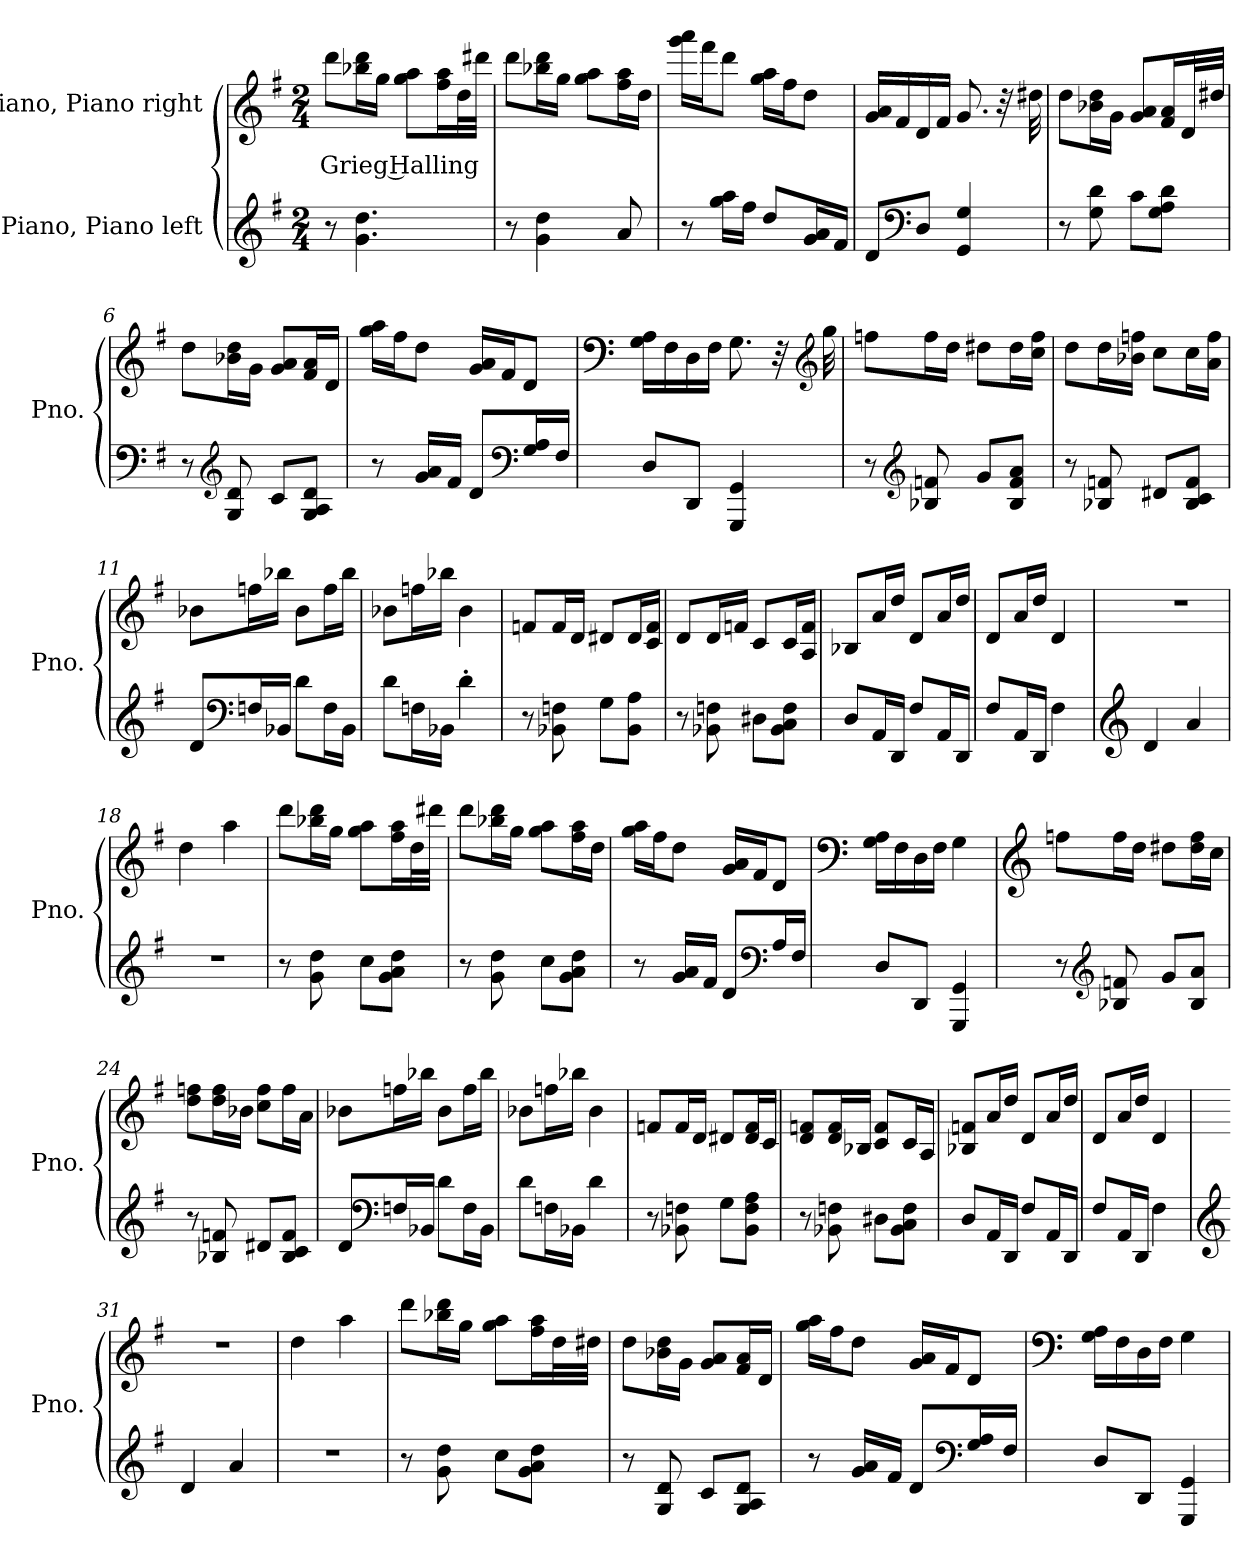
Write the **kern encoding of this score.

**kern	**kern	**text
*part2	*part1	*part1
*staff2	*staff1	*staff1
*I"Piano, Piano left	*I"Piano, Piano right	*
*I'Pno.	*I'Pno.	*
*clefG2	*clefG2	*
*k[f#]	*k[f#]	*
*M2/4	*M2/4	*
*MM44	*MM44	*
=1	=1	=1
!	!	!LO:LY:b
8r	8ddd\L	Grieg Halling
4.g\ 4.dd\	16bb-X\ 16ddd\L	.
.	16gg\JJ	.
.	8gg\ 8aa\L	.
.	16ff#\ 16aa\L	.
.	32dd\L	.
.	32ddd#X\JJJ	.
=2	=2	=2
8r	8ddd\L	.
4g\ 4dd\	16bb-X\ 16ddd\L	.
.	16gg\JJ	.
.	8gg\ 8aa\L	.
8a/	16ff#\ 16aa\L	.
.	16dd\JJ	.
=3	=3	=3
8r	16ggg\ 16aaa\LL	.
.	16fff#\J	.
16gg\ 16aa\LL	8ddd\J	.
16ff#\JJ	.	.
8dd/L	16gg\ 16aa\LL	.
.	16ff#\J	.
16g/ 16a/L	8dd\J	.
16f#/JJ	.	.
!!LO:LB:g=z
=4	=4	=4
8d/L	16g/ 16a/LL	.
.	16f#/	.
*clefF4	*	*
8D/J	16d/	.
.	16f#/JJ	.
4GG/ 4G/	8.g/	.
.	32r	.
.	32dd#X\	.
=5	=5	=5
8r	8dd\L	.
8G\ 8d\	16b-X\ 16dd\L	.
.	16g\JJ	.
8c\L	8g/ 8a/L	.
8G\ 8A\ 8d\J	16f#/ 16a/L	.
.	32d/L	.
.	32dd#X/JJJ	.
=6	=6	=6
8r	8dd\L	.
*clefG2	*	*
8G/ 8d/	16b-X\ 16dd\L	.
.	16g\JJ	.
8c/L	8g/ 8a/L	.
8G/ 8A/ 8d/J	16f#/ 16a/L	.
.	16d/JJ	.
=7	=7	=7
8r	16gg\ 16aa\LL	.
.	16ff#\J	.
16g/ 16a/LL	8dd\J	.
16f#/JJ	.	.
8d/L	16g/ 16a/LL	.
.	16f#/J	.
*clefF4	*	*
16G/ 16A/L	8d/J	.
16F#/JJ	.	.
!!LO:LB:g=z
=8	=8	=8
*	*clefF4	*
8D/L	16G\ 16A\LL	.
.	16F#\	.
8DD/J	16D\	.
.	16F#\JJ	.
4GGG/ 4GG/	8.G\	.
.	32r	.
*	*clefG2	*
.	32gg\	.
=9	=9	=9
8r	8ffn\L	.
*clefG2	*	*
8B-X/ 8fn/	16ff\L	.
.	16dd\JJ	.
8g/L	8dd#X\L	.
8B-/ 8f/ 8a/J	16dd#\L	.
.	16cc\ 16ff\JJ	.
=10	=10	=10
8r	8dd\L	.
8B-X/ 8fn/	16dd\L	.
.	16b-X\ 16ffn\JJ	.
8d#X/L	8cc\L	.
8B-/ 8c/ 8f/J	16cc\L	.
.	16a\ 16ff\JJ	.
=11	=11	=11
8d/L	8b-X\L	.
*clefF4	*	*
16Fn/L	16ffn\L	.
16BB-X/JJ	16bb-X\JJ	.
8d\L	8b-\L	.
16F\L	16ff\L	.
16BB-\JJ	16bb-\JJ	.
!!LO:LB:g=z
=12	=12	=12
8d\L	8b-X\L	.
16Fn\L	16ffn\L	.
16BB-X\JJ	16bb-X\JJ	.
4d'\	4b-\	.
=13	=13	=13
8r	8fn/L	.
8BB-X\ 8Fn\	16f/L	.
.	16d/JJ	.
8G\L	8d#X/L	.
8BB-\ 8A\J	16d#/L	.
.	16c/ 16f/JJ	.
=14	=14	=14
8r	8d/L	.
8BB-X\ 8Fn\	16d/L	.
.	16fn/JJ	.
8D#X\L	8c/L	.
8BB-\ 8C\ 8F\J	16c/L	.
.	16A/ 16f/JJ	.
=15	=15	=15
8D/L	8B-X/L	.
16AA/L	16a/L	.
16DD/JJ	16dd/JJ	.
8F#/L	8d/L	.
16AA/L	16a/L	.
16DD/JJ	16dd/JJ	.
=16	=16	=16
8F#/L	8d/L	.
16AA/L	16a/L	.
16DD/JJ	16dd/JJ	.
4F#\	4d/	.
=17	=17	=17
*clefG2	*	*
4d/	2r	.
4a/	.	.
!!LO:LB:g=z
=18	=18	=18
2r	4dd\	.
.	4aa\	.
=19	=19	=19
8r	8ddd\L	.
8g\ 8dd\	16bb-X\ 16ddd\L	.
.	16gg\JJ	.
8cc\L	8gg\ 8aa\L	.
8g\ 8a\ 8dd\J	16ff#\ 16aa\L	.
.	32dd\L	.
.	32ddd#X\JJJ	.
=20	=20	=20
8r	8ddd\L	.
8g\ 8dd\	16bb-X\ 16ddd\L	.
.	16gg\JJ	.
8cc\L	8gg\ 8aa\L	.
8g\ 8a\ 8dd\J	16ff#\ 16aa\L	.
.	16dd\JJ	.
=21	=21	=21
8r	16gg\ 16aa\LL	.
.	16ff#\J	.
16g/ 16a/LL	8dd\J	.
16f#/JJ	.	.
8d/L	16g/ 16a/LL	.
.	16f#/J	.
*clefF4	*	*
16A/L	8d/J	.
16F#/JJ	.	.
=22	=22	=22
*	*clefF4	*
8D/L	16G\ 16A\LL	.
.	16F#\	.
8DD/J	16D\	.
.	16F#\JJ	.
4GGG/ 4GG/	4G\	.
!!LO:LB:g=z
=23	=23	=23
*	*clefG2	*
8r	8ffn\L	.
*clefG2	*	*
8B-X/ 8fn/	16ff\L	.
.	16dd\JJ	.
8g/L	8dd#X\L	.
8B-/ 8a/J	16dd#\ 16ff\L	.
.	16cc\JJ	.
=24	=24	=24
8r	8dd\ 8ffn\L	.
8B-X/ 8fn/	16dd\ 16ff\L	.
.	16b-X\JJ	.
8d#X/L	8cc\ 8ff\L	.
8B-/ 8c/ 8f/J	16ff\L	.
.	16a\JJ	.
=25	=25	=25
8d/L	8b-X\L	.
*clefF4	*	*
16Fn/L	16ffn\L	.
16BB-X/JJ	16bb-X\JJ	.
8d\L	8b-\L	.
16F\L	16ff\L	.
16BB-\JJ	16bb-\JJ	.
=26	=26	=26
8d\L	8b-X\L	.
16Fn\L	16ffn\L	.
16BB-X\JJ	16bb-X\JJ	.
4d\	4b-\	.
!!LO:PB:g=z
=27	=27	=27
8r	8fn/L	.
8BB-X\ 8Fn\	16f/L	.
.	16d/JJ	.
8G\L	8d#X/L	.
8BB-\ 8F\ 8A\J	16d#/ 16f/L	.
.	16c/JJ	.
=28	=28	=28
8r	8d/ 8fn/L	.
8BB-X\ 8Fn\	16d/ 16f/L	.
.	16B-X/JJ	.
8D#X\L	8c/ 8f/L	.
8BB-\ 8C\ 8F\J	16c/L	.
.	16A/JJ	.
=29	=29	=29
8D/L	8B-X/ 8fn/L	.
16AA/L	16a/L	.
16DD/JJ	16dd/JJ	.
8F#/L	8d/L	.
16AA/L	16a/L	.
16DD/JJ	16dd/JJ	.
=30	=30	=30
8F#/L	8d/L	.
16AA/L	16a/L	.
16DD/JJ	16dd/JJ	.
4F#\	4d/	.
=31	=31	=31
*clefG2	*	*
4d/	2r	.
4a/	.	.
=32	=32	=32
2r	4dd\	.
.	4aa\	.
!!LO:LB:g=z
=33	=33	=33
8r	8ddd\L	.
8g\ 8dd\	16bb-X\ 16ddd\L	.
.	16gg\JJ	.
8cc\L	8gg\ 8aa\L	.
8g\ 8a\ 8dd\J	16ff#\ 16aa\L	.
.	32dd\L	.
.	32dd#X\JJJ	.
=34	=34	=34
8r	8dd\L	.
8G/ 8d/	16b-X\ 16dd\L	.
.	16g\JJ	.
8c/L	8g/ 8a/L	.
8G/ 8A/ 8d/J	16f#/ 16a/L	.
.	16d/JJ	.
=35	=35	=35
8r	16gg\ 16aa\LL	.
.	16ff#\J	.
16g/ 16a/LL	8dd\J	.
16f#/JJ	.	.
8d/L	16g/ 16a/LL	.
.	16f#/J	.
*clefF4	*	*
16G/ 16A/L	8d/J	.
16F#/JJ	.	.
=36	=36	=36
*	*clefF4	*
8D/L	16G\ 16A\LL	.
.	16F#\	.
8DD/J	16D\	.
.	16F#\JJ	.
4GGG/ 4GG/	4G\	.
=	=	=
*-	*-	*-
